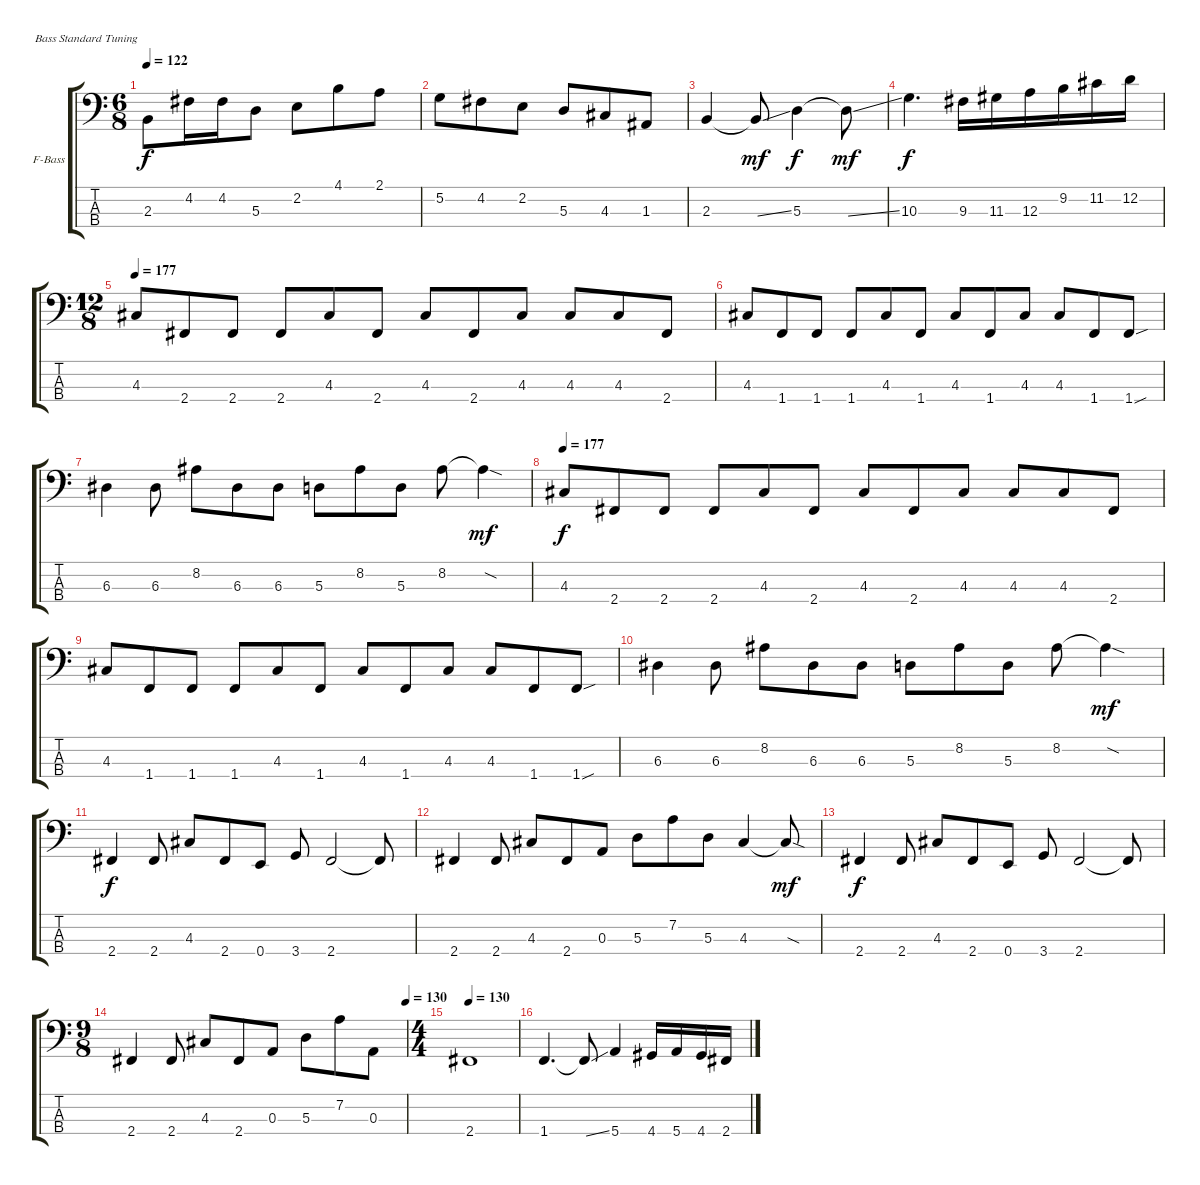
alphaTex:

\bracketExtendMode groupsimilarinstruments
\firstSystemTrackNameOrientation horizontal
\otherSystemsTrackNameOrientation horizontal
\track ("Sean Malone" "F-Bass") {instrument fretlessbass}
\staff {score tabs}
\tuning (G2 D2 A1 E1)
\ts (6 8)
\tempo 122
\clef f4
\ks c
2.3.8{dy f} 4.2.16 4.2.16 5.3.8 2.2.8 4.1.8 2.1.8 |
5.2.8 4.2.8 2.2.8 5.3.8 4.3.8 1.3.8 |
2.3.4 2.3{ss t}.8{dy mf} 5.3.4{dy f} 5.3{ss t}.8{dy mf} |
10.3.4{d dy f} 9.3.16 11.3.16 12.3.16 9.2.16 11.2.16 12.2.16 |
\ts (12 8)
\beaming (8 3 3 3 3)
\tempo 177
4.3.8 2.4.8 2.4.8 2.4.8 4.3.8 2.4.8 4.3.8 2.4.8 4.3.8 4.3.8 4.3.8 2.4.8 |
4.3.8 1.4.8 1.4.8 1.4.8 4.3.8 1.4.8 4.3.8 1.4.8 4.3.8 4.3.8 1.4.8 1.4{sou}.8 |
6.3.4 6.3.8 8.2.8 6.3.8 6.3.8 5.3.8 8.2.8 5.3.8 8.2.8 8.2{sod t}.4{dy mf} |
\tempo 177
4.3.8{dy f} 2.4.8 2.4.8 2.4.8 4.3.8 2.4.8 4.3.8 2.4.8 4.3.8 4.3.8 4.3.8 2.4.8 |
4.3.8 1.4.8 1.4.8 1.4.8 4.3.8 1.4.8 4.3.8 1.4.8 4.3.8 4.3.8 1.4.8 1.4{sou}.8 |
6.3.4 6.3.8 8.2.8 6.3.8 6.3.8 5.3.8 8.2.8 5.3.8 8.2.8 8.2{sod t}.4{dy mf} |
2.4.4{dy f} 2.4.8 4.3.8 2.4.8 0.4.8 3.4.8 2.4.2 2.4{t}.8 |
2.4.4 2.4.8 4.3.8 2.4.8 0.3.8 5.3.8 7.2.8 5.3.8 4.3.4 4.3{sod t}.8{dy mf} |
2.4.4{dy f} 2.4.8 4.3.8 2.4.8 0.4.8 3.4.8 2.4.2 2.4{t}.8 |
\ts (9 8)
\beaming (8 3 3 3 3)
\tempo (130 1)
2.4.4 2.4.8 4.3.8 2.4.8 0.3.8 5.3.8 7.2.8 0.3.8 |
\ts (4 4)
\beaming (8 2 2 2 2)
\tempo 130
2.4.1 |
1.4.4{d} 1.4{ss t}.8 5.4.4 4.4.16 5.4.16 4.4.16 2.4.16
